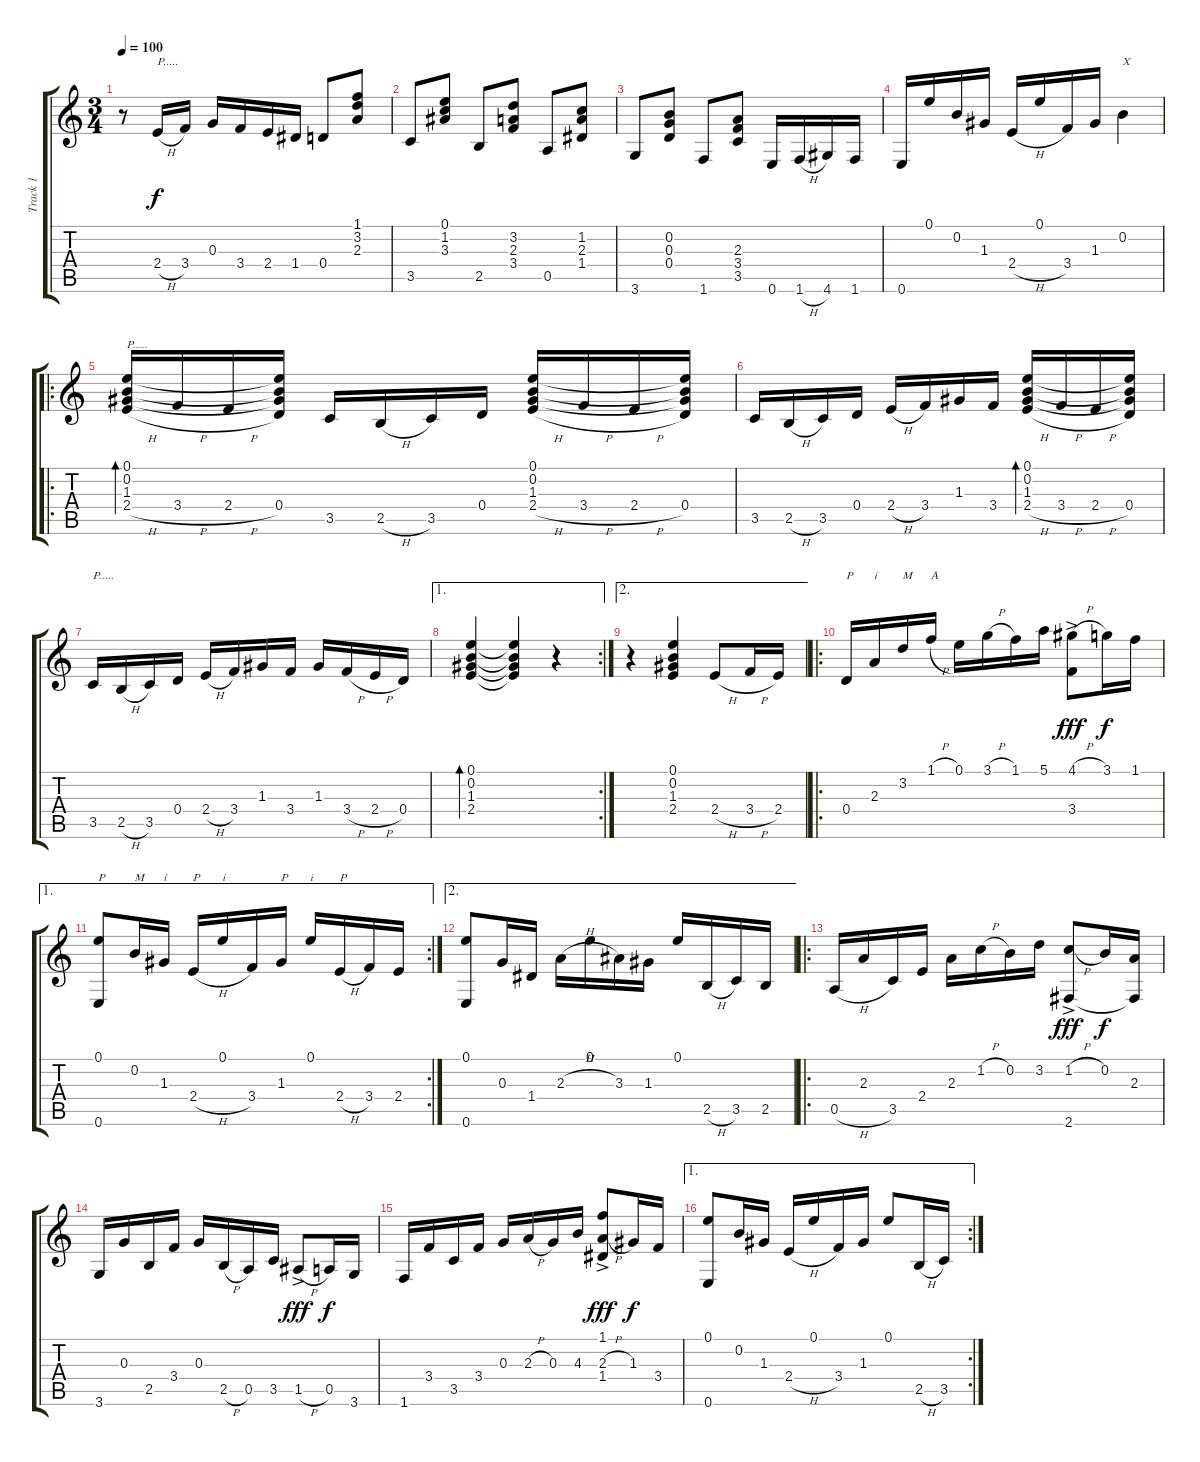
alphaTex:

\track ("Track 1" "Track 1") {instrument acousticguitarnylon}
\staff {score tabs}
\tuning (E4 B3 G3 D3 A2 E2) {hide}
\ts (3 4)
\tempo 100
\clef g2
\ks c
r.8{dy f} 2.4{h}.16{txt "P....."} 3.4.16 0.3.16 3.4.16 2.4.16 1.4.16 0.4.8 (1.1 3.2 2.3).8 |
3.5.8 (0.1 1.2 3.3).8 2.5.8 (3.2 2.3 3.4).8 0.5.8 (1.2 2.3 1.4).8 |
3.6.8 (0.2 0.3 0.4).8 1.6.8 (2.3 3.4 3.5).8 0.6.16 1.6{h}.16 4.6.16 1.6.16 |
0.6.16 0.1.16 0.2.16 1.3.16 2.4{h}.16 0.1.16 3.4.16 1.3.16 0.2.4{txt "X"} |
\ro
(0.1 0.2 1.3 2.4{h}).16{bd 60 txt "P....."} 3.4{h}.16 2.4{h}.16 (0.1{t} 0.2{t} 1.3{t} 0.4).16 3.5.16 2.5{h}.16 3.5.16 0.4.16 (0.1 0.2 1.3 2.4{h}).16 3.4{h}.16 2.4{h}.16 (0.1{t} 0.2{t} 1.3{t} 0.4).16 |
3.5.16 2.5{h}.16 3.5.16 0.4.16 2.4{h}.16 3.4.16 1.3.16 3.4.16 (0.1 0.2 1.3 2.4{h}).16{bd 60} 3.4{h}.16 2.4{h}.16 (0.1{t} 0.2{t} 1.3{t} 0.4).16 |
3.5.16{txt "P....."} 2.5{h}.16 3.5.16 0.4.16 2.4{h}.16 3.4.16 1.3.16 3.4.16 1.3.16 3.4{h}.16 2.4{h}.16 0.4.16 |
\ae 1
\rc 2
(0.1 0.2 1.3 2.4).4{bd 480} (0.1{t} 0.2{t} 1.3{t} 2.4{t}).4 r.4 |
\ae 2
r.4 (0.1 0.2 1.3 2.4).4 2.4{h}.8 3.4{h}.16 2.4.16 |
\ro
0.4.16{txt "P"} 2.3.16{txt "i"} 3.2.16{txt "M"} 1.1{h}.16{txt "A"} 0.1.16 3.1{h}.16 1.1.16 5.1.16 (4.1{h ac} 3.4).8{dy fff} 3.1.16{dy f} 1.1.16 |
\ae 1
\rc 2
(0.1 0.6).8{txt "P"} 0.2.16{txt "M"} 1.3.16{txt "i"} 2.4{h}.16{txt "P"} 0.1.16{txt "i"} 3.4.16 1.3.16{txt "P"} 0.1.16{txt "i"} 2.4{h}.16{txt "P"} 3.4.16 2.4.16 |
\ae 2
(0.1 0.6).8 0.3.16 1.4.16 2.3{h}.16 0.1.16 3.3.16 1.3.16 0.1.16 2.5{h}.16 3.5.16 2.5.16 |
\ro
0.5{h}.16 2.3.16 3.5.16 2.4.16 2.3.16 1.2{h}.16 0.2.16 3.2.16 (1.2{h ac} 2.6).8{dy fff} 0.2.16{dy f} (2.3 2.6{t}).16 |
3.6.16 0.3.16 2.5.16 3.4.16 0.3.16 2.5{h}.16 0.5.16 3.5.16 1.5{h ac}.8{dy fff} 0.5.16{dy f} 3.6.16 |
1.6.16 3.4.16 3.5.16 3.4.16 0.3.16 2.3{h}.16 0.3.16 4.3.16 (1.1{ac} 2.3{h} 1.4).8{dy fff} 1.3.16{dy f} 3.4.16 |
\ae 1
\rc 2
(0.1 0.6).8 0.2.16 1.3.16 2.4{h}.16 0.1.16 3.4.16 1.3.16 0.1.8 2.5{h}.16 3.5.16
